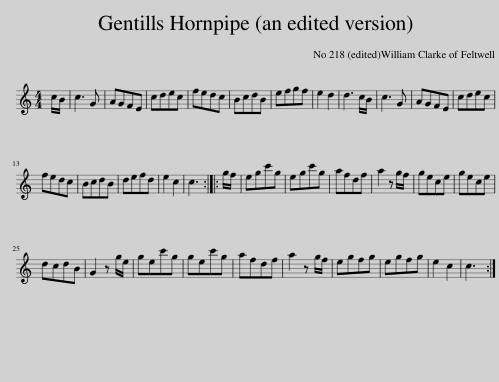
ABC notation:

X:1
L:1/8
M:4/4
I:linebreak $
K:C
V:1 treble
V:1
 c/B/ | c3 G | AGFE | cdec | fedc | %5
 BcdB | efgf | e2 d2 | d3 c/B/ | c3 G | %10
 AGFE | cdec |$ fedc | BcdB | defd | %15
 e2 c2 | c3 :: g/f/ | egc'g | egc'g | %20
 afdf | a2 z g/f/ | gece | gece |$ dcdB | %25
 G2 z g/e/ | gec'g | gec'g | afdf | a2 z g/f/ | %30
 egfg | egfg | e2 c2 | c3 :| %34
